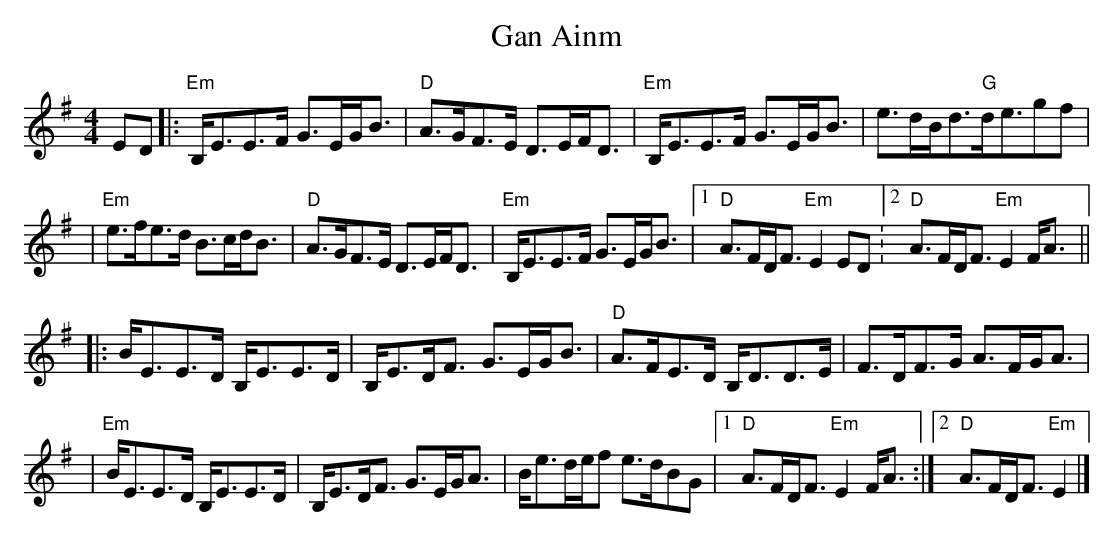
X:1
T: Gan Ainm
M: 4/4
L: 1/8
K: Emin
ED \
|: "Em"B,/E3/E3/F/ G3/E/G/B3/ \
| "D"A3/G/F3/E/ D3/E/F/D3/ \
| "Em"B,/E3/E3/F/ G3/E/G/B3/ \
| e3/d/B/d3/"G"d/e3/gf |
| "Em"e3/f/e3/d/ B3/c/d/B3/ \
| "D"A3/G/F3/E/ D3/E/F/D3/ \
| "Em"B,/E3/E3/F/ G3/E/G/B3/ \
|[1 "D"A3/F/D/F3/"Em"E2ED \
:[2"D"A3/F/D/F3/"Em"E2F/A3/ ||
|: B/E3/E3/D/ B,/E3/E3/D/ \
| B,/E3/D/F3/ G3/E/G/B3/ \
| "D"A3/F/E3/D/ B,/D3/D3/E/ \
| F3/D/F3/G/ A3/F/G/A3/ |
| "Em"B/E3/E3/D/ B,/E3/E3/D/ \
| B,/E3/D/F3/ G3/E/G/A3/ \
| B/e3/d/e/f e3/d/BG \
| [1"D"A3/F/D/F3/"Em"E2F/A3/ \
:|[2 "D"A3/F/D/F3/"Em"E2 |]
